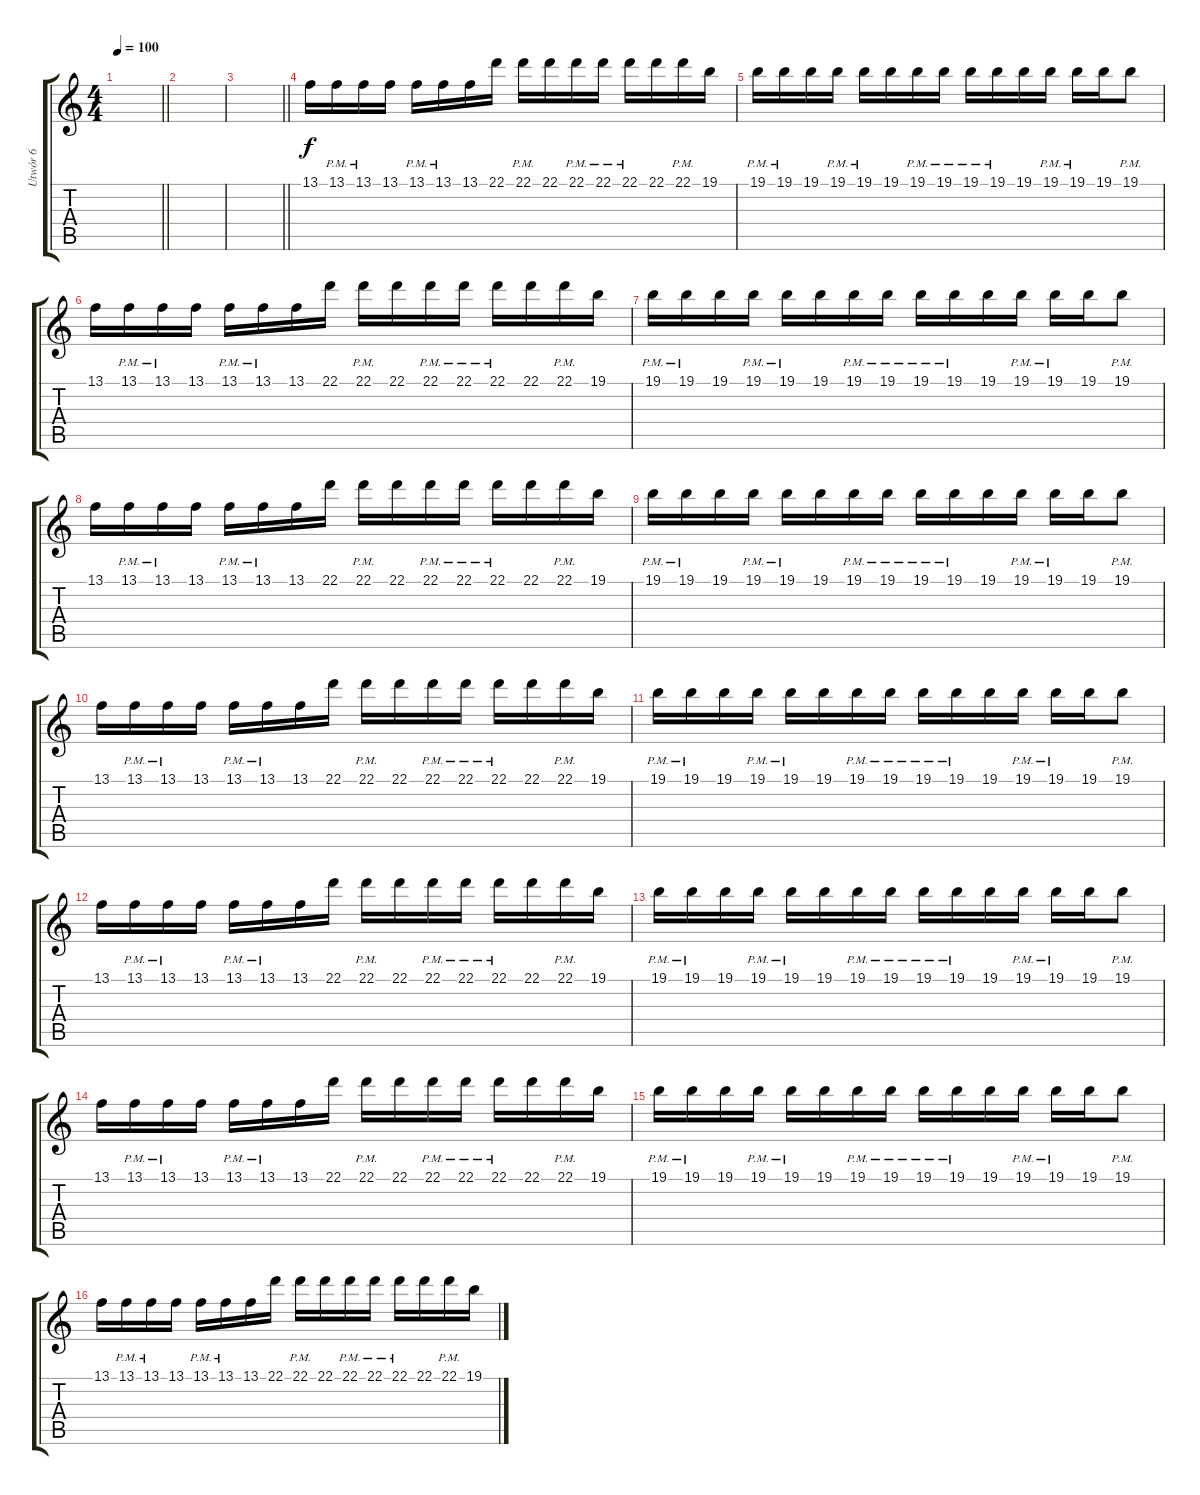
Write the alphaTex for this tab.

\track ("Utwór 6" "Utwór 6") {instrument electricpiano1}
\staff {score tabs}
\tuning (E4 B3 G3 D3 A2 E2) {hide}
\ts (4 4)
\tempo 100
\clef g2
\barLineRight lightlight
\ks c
|
|
\barLineRight lightlight
|
13.1.16{volume 12} 13.1{pm}.16{volume 7} 13.1{pm}.16 13.1.16{volume 12} 13.1{pm}.16{volume 7} 13.1{pm}.16 13.1.16{volume 12} 22.1.16 22.1{pm}.16{volume 7} 22.1.16{volume 12} 22.1{pm}.16{volume 7} 22.1{pm}.16 22.1{pm}.16 22.1.16{volume 12} 22.1{pm}.16{volume 7} 19.1.16{volume 7} |
19.1{pm}.16{volume 12} 19.1{pm}.16 19.1.16{volume 16} 19.1{pm}.16{volume 12} 19.1{pm}.16 19.1.16{volume 16} 19.1{pm}.16{volume 12} 19.1{pm}.16 19.1{pm}.16{volume 3} 19.1{pm}.16 19.1.16 19.1{pm}.16 19.1{pm}.16 19.1.16 19.1{pm}.8 |
13.1.16{volume 12} 13.1{pm}.16{volume 7} 13.1{pm}.16 13.1.16{volume 12} 13.1{pm}.16{volume 7} 13.1{pm}.16 13.1.16{volume 12} 22.1.16 22.1{pm}.16{volume 7} 22.1.16{volume 12} 22.1{pm}.16{volume 7} 22.1{pm}.16 22.1{pm}.16 22.1.16{volume 12} 22.1{pm}.16{volume 7} 19.1.16{volume 7} |
19.1{pm}.16{volume 12} 19.1{pm}.16 19.1.16{volume 16} 19.1{pm}.16{volume 12} 19.1{pm}.16 19.1.16{volume 16} 19.1{pm}.16{volume 12} 19.1{pm}.16 19.1{pm}.16{volume 3} 19.1{pm}.16 19.1.16 19.1{pm}.16 19.1{pm}.16 19.1.16 19.1{pm}.8 |
13.1.16{volume 12} 13.1{pm}.16{volume 7} 13.1{pm}.16 13.1.16{volume 12} 13.1{pm}.16{volume 7} 13.1{pm}.16 13.1.16{volume 12} 22.1.16 22.1{pm}.16{volume 7} 22.1.16{volume 12} 22.1{pm}.16{volume 7} 22.1{pm}.16 22.1{pm}.16 22.1.16{volume 12} 22.1{pm}.16{volume 7} 19.1.16{volume 7} |
19.1{pm}.16{volume 12} 19.1{pm}.16 19.1.16{volume 16} 19.1{pm}.16{volume 12} 19.1{pm}.16 19.1.16{volume 16} 19.1{pm}.16{volume 12} 19.1{pm}.16 19.1{pm}.16{volume 3} 19.1{pm}.16 19.1.16 19.1{pm}.16 19.1{pm}.16 19.1.16 19.1{pm}.8 |
13.1.16{volume 12} 13.1{pm}.16{volume 7} 13.1{pm}.16 13.1.16{volume 12} 13.1{pm}.16{volume 7} 13.1{pm}.16 13.1.16{volume 12} 22.1.16 22.1{pm}.16{volume 7} 22.1.16{volume 12} 22.1{pm}.16{volume 7} 22.1{pm}.16 22.1{pm}.16 22.1.16{volume 12} 22.1{pm}.16{volume 7} 19.1.16{volume 7} |
19.1{pm}.16{volume 12} 19.1{pm}.16 19.1.16{volume 16} 19.1{pm}.16{volume 12} 19.1{pm}.16 19.1.16{volume 16} 19.1{pm}.16{volume 12} 19.1{pm}.16 19.1{pm}.16{volume 3} 19.1{pm}.16 19.1.16 19.1{pm}.16 19.1{pm}.16 19.1.16 19.1{pm}.8 |
13.1.16{volume 12} 13.1{pm}.16{volume 7} 13.1{pm}.16 13.1.16{volume 12} 13.1{pm}.16{volume 7} 13.1{pm}.16 13.1.16{volume 12} 22.1.16 22.1{pm}.16{volume 7} 22.1.16{volume 12} 22.1{pm}.16{volume 7} 22.1{pm}.16 22.1{pm}.16 22.1.16{volume 12} 22.1{pm}.16{volume 7} 19.1.16{volume 7} |
19.1{pm}.16{volume 12} 19.1{pm}.16 19.1.16{volume 16} 19.1{pm}.16{volume 12} 19.1{pm}.16 19.1.16{volume 16} 19.1{pm}.16{volume 12} 19.1{pm}.16 19.1{pm}.16{volume 3} 19.1{pm}.16 19.1.16 19.1{pm}.16 19.1{pm}.16 19.1.16 19.1{pm}.8 |
13.1.16{volume 12} 13.1{pm}.16{volume 7} 13.1{pm}.16 13.1.16{volume 12} 13.1{pm}.16{volume 7} 13.1{pm}.16 13.1.16{volume 12} 22.1.16 22.1{pm}.16{volume 7} 22.1.16{volume 12} 22.1{pm}.16{volume 7} 22.1{pm}.16 22.1{pm}.16 22.1.16{volume 12} 22.1{pm}.16{volume 7} 19.1.16{volume 7} |
19.1{pm}.16{volume 12} 19.1{pm}.16 19.1.16{volume 16} 19.1{pm}.16{volume 12} 19.1{pm}.16 19.1.16{volume 16} 19.1{pm}.16{volume 12} 19.1{pm}.16 19.1{pm}.16{volume 3} 19.1{pm}.16 19.1.16 19.1{pm}.16 19.1{pm}.16 19.1.16 19.1{pm}.8 |
13.1.16{volume 12} 13.1{pm}.16{volume 7} 13.1{pm}.16 13.1.16{volume 12} 13.1{pm}.16{volume 7} 13.1{pm}.16 13.1.16{volume 12} 22.1.16 22.1{pm}.16{volume 7} 22.1.16{volume 12} 22.1{pm}.16{volume 7} 22.1{pm}.16 22.1{pm}.16 22.1.16{volume 12} 22.1{pm}.16{volume 7} 19.1.16{volume 7}
